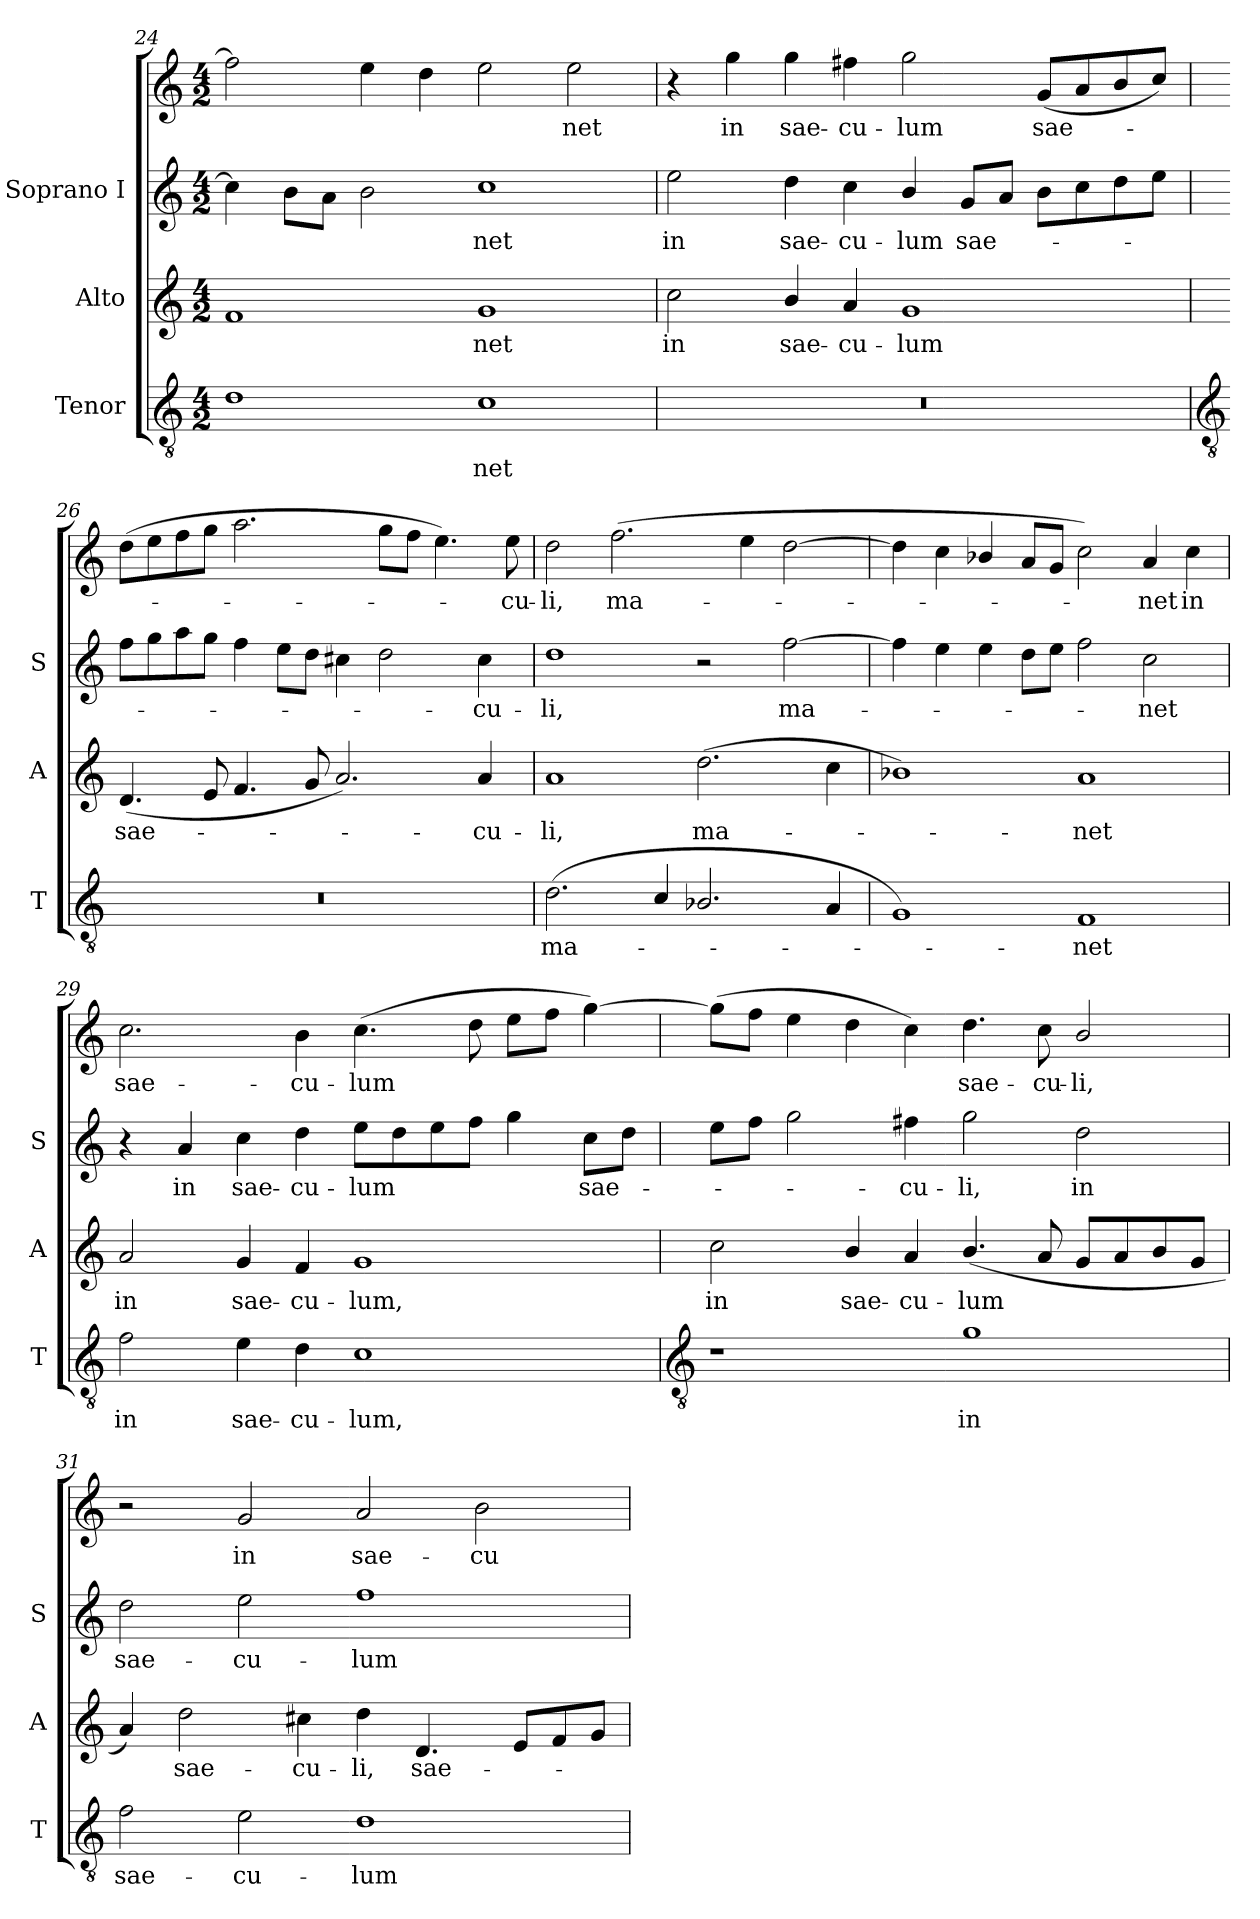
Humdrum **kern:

**kern	**text	**kern	**text	**kern	**text	**kern	**text
*part3	*part3	*part2	*part2	*part1	*part1	*part1	*part1
*staff4	*staff4	*staff3	*staff3	*staff2	*staff2	*staff1	*staff1
*I"Tenor	*	*I"Alto	*	*I"Soprano I	*	*	*
*I'T	*	*I'A	*	*I'S	*	*	*
*clefGv2	*	*clefG2	*	*clefG2	*	*clefG2	*
*k[]	*	*k[]	*	*k[]	*	*k[]	*
*C:	*	*C:	*	*C:	*	*C:	*
*M4/2	*	*M4/2	*	*M4/2	*	*M4/2	*
=24	=24	=24	=24	=24	=24	=24	=24
1d	.	1f	.	4cc]	.	2ff]	.
.	.	.	.	8b\L	.	.	.
.	.	.	.	8a\J	.	.	.
.	.	.	.	2b	.	4ee	.
.	.	.	.	.	.	4dd	.
!	!LO:LY:b	!	!LO:LY:b	!	!LO:LY:b	!	!
1c	net	1g	net	1cc	net	2ee	.
!	!	!	!	!	!	!	!LO:LY:b
.	.	.	.	.	.	2ee	net
=25	=25	=25	=25	=25	=25	=25	=25
!	!	!	!LO:LY:b	!	!LO:LY:b	!	!
0r	.	2cc	in	2ee	in	4r	.
!	!	!	!	!	!	!	!LO:LY:b
.	.	.	.	.	.	4gg	in
!	!	!	!LO:LY:b	!	!LO:LY:b	!	!LO:LY:b
.	.	4b/	sae-	4dd	sae-	4gg	sae-
!	!	!	!LO:LY:b	!	!LO:LY:b	!	!LO:LY:b
.	.	4a	-cu-	4cc	-cu-	4ff#X	-cu-
!	!	!	!LO:LY:b	!	!LO:LY:b	!	!LO:LY:b
.	.	1g	-lum	4b/	-lum	2gg	-lum
!	!	!	!	!	!LO:LY:b	!	!
.	.	.	.	8gL	sae-	.	.
.	.	.	.	8aJ	.	.	.
!	!	!	!	!	!	!	!LO:LY:b
.	.	.	.	8bL	.	(<8gL	sae-
.	.	.	.	8cc	.	8a	.
.	.	.	.	8dd	.	8b	.
.	.	.	.	8eeJ	.	8ccJ)	.
!!LO:LB:g=z
=26	=26	=26	=26	=26	=26	=26	=26
*clefGv2	*	*	*	*	*	*	*
!	!	!	!LO:LY:b	!	!	!	!
0r	.	(<4.d	sae-	8ffL	.	(>8ddL	.
.	.	.	.	8gg	.	8ee	.
.	.	.	.	8aa	.	8ff	.
.	.	8e	.	8ggJ	.	8ggJ	.
.	.	4.f	.	4ff	.	2.aa	.
.	.	.	.	8eeL	.	.	.
.	.	8g	.	8ddJ	.	.	.
.	.	2.a)	.	4cc#X	.	.	.
.	.	.	.	2dd	.	8ggL	.
.	.	.	.	.	.	8ffJ	.
.	.	.	.	.	.	4.ee)	.
!	!	!	!LO:LY:b	!	!LO:LY:b	!	!
.	.	4a	cu-	4cc#	-cu-	.	.
!	!	!	!	!	!	!	!LO:LY:b
.	.	.	.	.	.	8ee	cu-
=27	=27	=27	=27	=27	=27	=27	=27
!	!LO:LY:b	!	!LO:LY:b	!	!LO:LY:b	!	!LO:LY:b
(<2.d	ma-	1a	-li,	1dd	li,	2dd	-li,
!	!	!	!	!	!	!	!LO:LY:b
.	.	.	.	.	.	(>2.ff	ma-
4c/	.	.	.	.	.	.	.
!	!	!	!LO:LY:b	!	!	!	!
2.B-X/	.	(>2.dd	ma-	2r	.	.	.
.	.	.	.	.	.	4ee	.
!	!	!	!	!	!LO:LY:b	!	!
.	.	.	.	[2ff	ma-	[2dd	.
4A	.	4cc	.	.	.	.	.
=28	=28	=28	=28	=28	=28	=28	=28
1G)	.	1b-X)	.	4ff]	.	4dd]	.
.	.	.	.	4ee	.	4cc	.
.	.	.	.	4ee	.	4b-X/	.
.	.	.	.	8ddL	.	8aL	.
.	.	.	.	8eeJ	.	8gJ	.
!	!LO:LY:b	!	!LO:LY:b	!	!	!	!
1F	net	1a	net	2ff	.	2cc)	.
!	!	!	!	!	!LO:LY:b	!	!LO:LY:b
.	.	.	.	2cc	net	4a	net
!	!	!	!	!	!	!	!LO:LY:b
.	.	.	.	.	.	4cc	in
=29	=29	=29	=29	=29	=29	=29	=29
!	!LO:LY:b	!	!LO:LY:b	!	!	!	!LO:LY:b
2f	in	2a	in	4r	.	2.cc	sae-
!	!	!	!	!	!LO:LY:b	!	!
.	.	.	.	4a	in	.	.
!	!LO:LY:b	!	!LO:LY:b	!	!LO:LY:b	!	!
4e	sae-	4g	sae-	4cc	sae-	.	.
!	!LO:LY:b	!	!LO:LY:b	!	!LO:LY:b	!	!LO:LY:b
4d	-cu-	4f	-cu-	4dd	-cu-	4b	-cu-
!	!LO:LY:b	!	!LO:LY:b	!	!LO:LY:b	!	!LO:LY:b
1c	-lum,	1g	-lum,	8eeL	-lum	(>4.cc	-lum
.	.	.	.	8dd	.	.	.
.	.	.	.	8ee	.	.	.
.	.	.	.	8ffJ	.	8dd	.
.	.	.	.	4gg	.	8eeL	.
.	.	.	.	.	.	8ffJ	.
!	!	!	!	!	!LO:LY:b	!	!
.	.	.	.	8ccL	sae-	[4gg)	.
.	.	.	.	8ddJ	.	.	.
!!LO:LB:g=z
=30	=30	=30	=30	=30	=30	=30	=30
*clefGv2	*	*	*	*	*	*	*
!	!	!	!LO:LY:b	!	!	!	!
1r	.	2cc	in	8eeL	.	(>8ggL]	.
.	.	.	.	8ffJ	.	8ffJ	.
.	.	.	.	2gg	.	4ee	.
!	!	!	!LO:LY:b	!	!	!	!
.	.	4b/	sae-	.	.	4dd	.
!	!	!	!LO:LY:b	!	!LO:LY:b	!	!
.	.	4a	-cu-	4ff#X	cu-	4cc)	.
!	!LO:LY:b	!	!LO:LY:b	!	!LO:LY:b	!	!LO:LY:b
1g	in	(<4.b/	-lum	2gg	-li,	4.dd	sae-
!	!	!	!	!	!	!	!LO:LY:b
.	.	8a	.	.	.	8cc	-cu-
!	!	!	!	!	!LO:LY:b	!	!LO:LY:b
.	.	8gL	.	2dd	in	2b/	-li,
.	.	8a	.	.	.	.	.
.	.	8b	.	.	.	.	.
.	.	8gJ	.	.	.	.	.
=31	=31	=31	=31	=31	=31	=31	=31
!	!LO:LY:b	!	!	!	!LO:LY:b	!	!
2f	sae-	4a)	.	2dd	-sae-	2r	.
!	!	!	!LO:LY:b	!	!	!	!
.	.	2dd	sae-	.	.	.	.
!	!LO:LY:b	!	!	!	!LO:LY:b	!	!LO:LY:b
2e	-cu-	.	.	2ee	-cu-	2g	in
!	!	!	!LO:LY:b	!	!	!	!
.	.	4cc#X	-cu-	.	.	.	.
!	!LO:LY:b	!	!LO:LY:b	!	!LO:LY:b	!	!LO:LY:b
1d	-lum	4dd	-li,	1ff	-lum	2a	sae-
!	!	!	!LO:LY:b	!	!	!	!
.	.	4.d	sae-	.	.	.	.
!	!	!	!	!	!	!	!LO:LY:b
.	.	.	.	.	.	2b	-cu-
.	.	8eL	.	.	.	.	.
.	.	8f	.	.	.	.	.
.	.	8gJ	.	.	.	.	.
=	=	=	=	=	=	=	=
*-	*-	*-	*-	*-	*-	*-	*-
